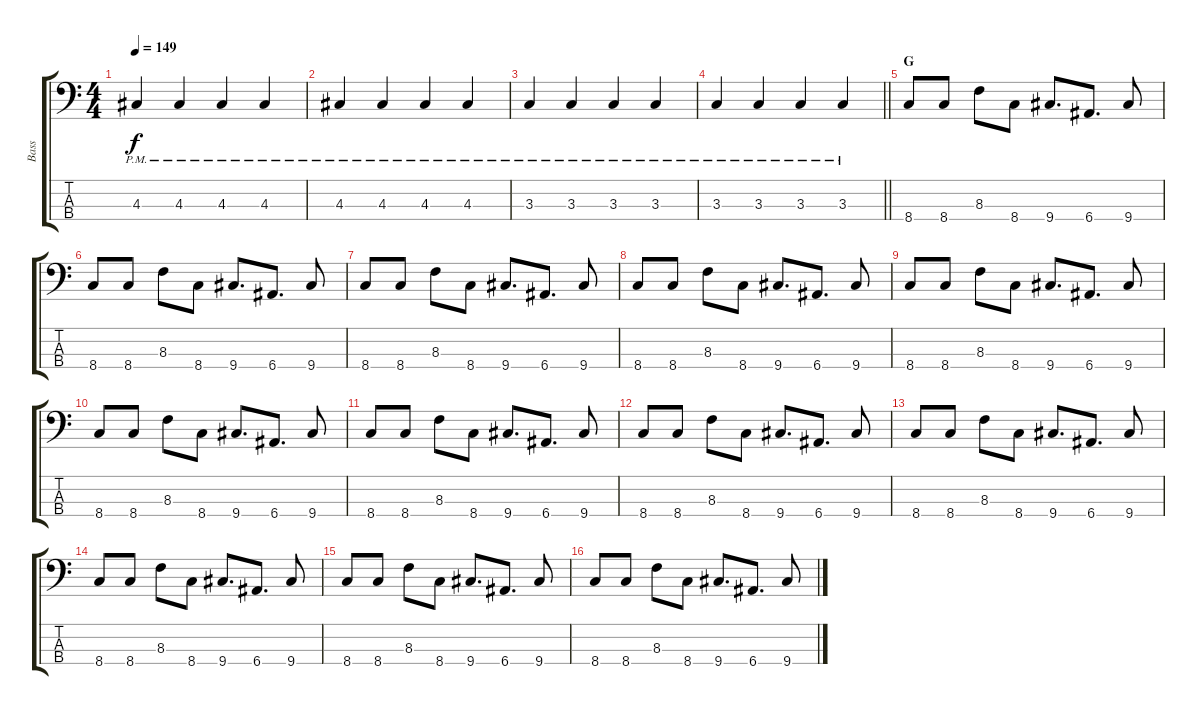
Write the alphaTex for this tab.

\track ("Bass" "Bass") {instrument overdrivenguitar}
\staff {score tabs}
\tuning (G2 D2 A1 E1) {hide}
\ts (4 4)
\tempo 149
\clef f4
\ks c
4.3{pm}.4{dy f} 4.3{pm}.4 4.3{pm}.4 4.3{pm}.4 |
4.3{pm}.4 4.3{pm}.4 4.3{pm}.4 4.3{pm}.4 |
3.3{pm}.4 3.3{pm}.4 3.3{pm}.4 3.3{pm}.4 |
\barLineRight lightlight
3.3{pm}.4 3.3{pm}.4 3.3{pm}.4 3.3{pm}.4 |
\section ("" "G")
8.4.8 8.4.8 8.3.8 8.4.8 9.4.8{d} 6.4.8{d} 9.4.8 |
8.4.8 8.4.8 8.3.8 8.4.8 9.4.8{d} 6.4.8{d} 9.4.8 |
8.4.8 8.4.8 8.3.8 8.4.8 9.4.8{d} 6.4.8{d} 9.4.8 |
8.4.8 8.4.8 8.3.8 8.4.8 9.4.8{d} 6.4.8{d} 9.4.8 |
8.4.8 8.4.8 8.3.8 8.4.8 9.4.8{d} 6.4.8{d} 9.4.8 |
8.4.8 8.4.8 8.3.8 8.4.8 9.4.8{d} 6.4.8{d} 9.4.8 |
8.4.8 8.4.8 8.3.8 8.4.8 9.4.8{d} 6.4.8{d} 9.4.8 |
8.4.8 8.4.8 8.3.8 8.4.8 9.4.8{d} 6.4.8{d} 9.4.8 |
8.4.8 8.4.8 8.3.8 8.4.8 9.4.8{d} 6.4.8{d} 9.4.8 |
8.4.8 8.4.8 8.3.8 8.4.8 9.4.8{d} 6.4.8{d} 9.4.8 |
8.4.8 8.4.8 8.3.8 8.4.8 9.4.8{d} 6.4.8{d} 9.4.8 |
8.4.8 8.4.8 8.3.8 8.4.8 9.4.8{d} 6.4.8{d} 9.4.8
